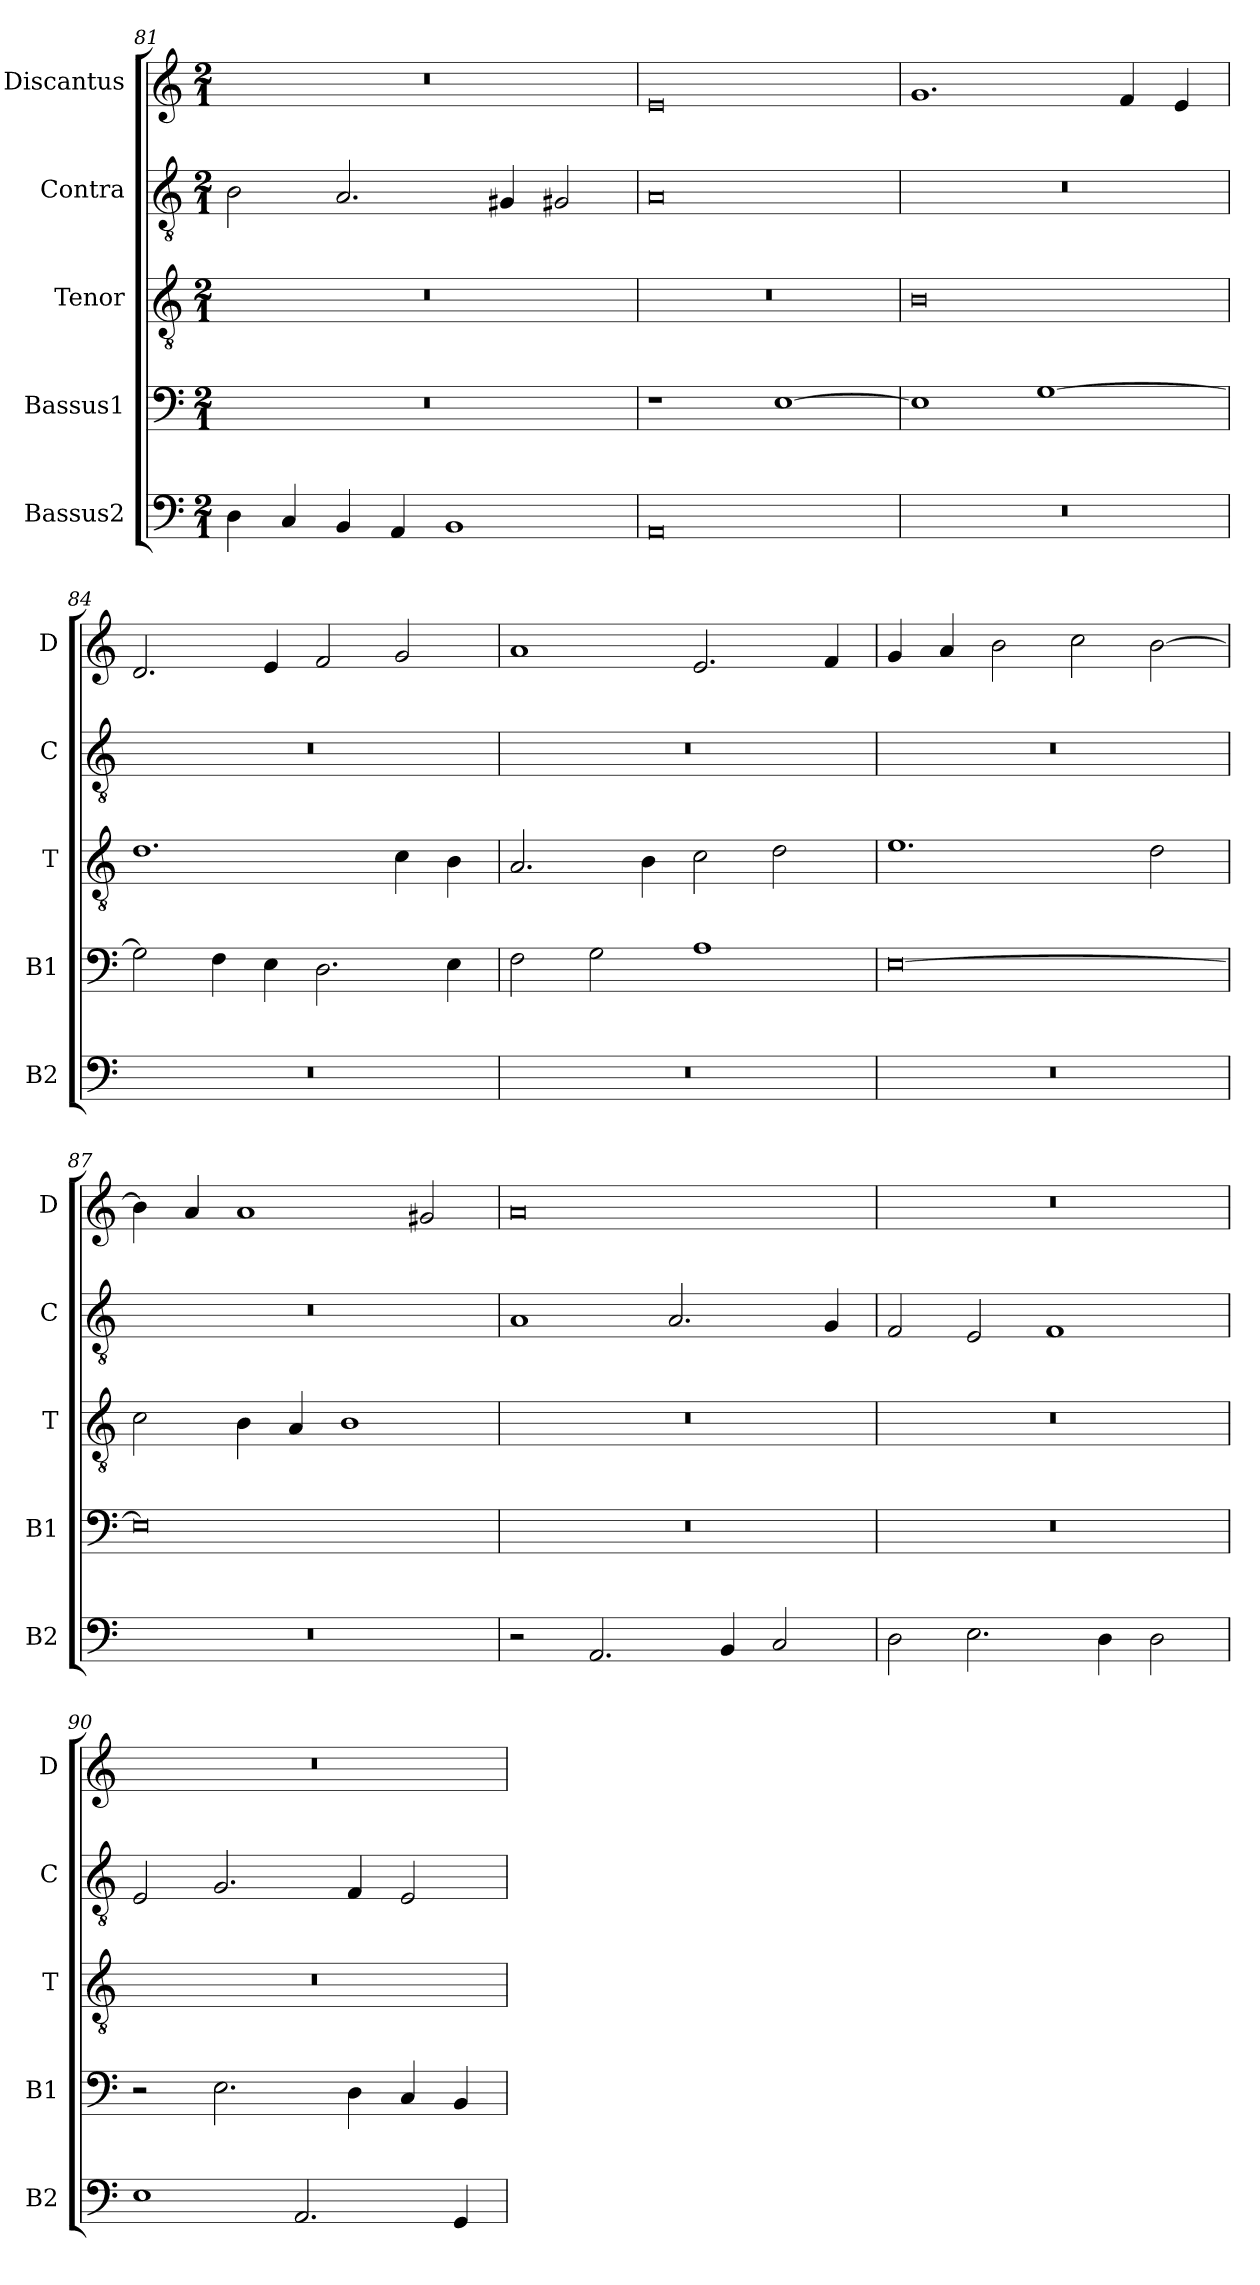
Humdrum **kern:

**kern	**kern	**kern	**kern	**kern
*part5	*part4	*part3	*part2	*part1
*staff5	*staff4	*staff3	*staff2	*staff1
*I"Bassus2	*I"Bassus1	*I"Tenor	*I"Contra	*I"Discantus
*I'B2	*I'B1	*I'T	*I'C	*I'D
*clefF4	*clefF4	*clefGv2	*clefGv2	*clefG2
*k[]	*k[]	*k[]	*k[]	*k[]
*M2/1	*M2/1	*M2/1	*M2/1	*M2/1
=81	=81	=81	=81	=81
4D\	0r	0r	2B\	0r
4C/	.	.	.	.
4BB/	.	.	2.A/	.
4AA/	.	.	.	.
1BB	.	.	.	.
.	.	.	4G#X/	.
.	.	.	2G#X/	.
=82	=82	=82	=82	=82
0AA	1r	0r	0A	0e
.	[1E	.	.	.
=83	=83	=83	=83	=83
0r	1E]	0B	0r	1.g
.	[1G	.	.	.
.	.	.	.	4f/
.	.	.	.	4e/
=84	=84	=84	=84	=84
0r	2G\]	1.d	0r	2.d/
.	4F\	.	.	.
.	4E\	.	.	4e/
.	2.D\	.	.	2f/
.	.	4c\	.	2g/
.	4E\	4B\	.	.
=85	=85	=85	=85	=85
0r	2F\	2.A/	0r	1a
.	2G\	.	.	.
.	.	4B\	.	.
.	1A	2c\	.	2.e/
.	.	2d\	.	.
.	.	.	.	4f/
=86	=86	=86	=86	=86
0r	[0E	1.e	0r	4g/
.	.	.	.	4a/
.	.	.	.	2b\
.	.	.	.	2cc\
.	.	2d\	.	[2b\
=87	=87	=87	=87	=87
0r	0E]	2c\	0r	4b\]
.	.	.	.	4a/
.	.	4B\	.	1a
.	.	4A/	.	.
.	.	1B	.	.
.	.	.	.	2g#X/
=88	=88	=88	=88	=88
2r	0r	0r	1A	0a
2.AA/	.	.	.	.
.	.	.	2.A/	.
4BB/	.	.	.	.
2C/	.	.	.	.
.	.	.	4G/	.
=89	=89	=89	=89	=89
2D\	0r	0r	2F/	0r
2.E\	.	.	2E/	.
.	.	.	1F	.
4D\	.	.	.	.
2D\	.	.	.	.
=90	=90	=90	=90	=90
1E	2r	0r	2E/	0r
.	2.E\	.	2.G/	.
2.AA/	.	.	.	.
.	4D\	.	4F/	.
.	4C/	.	2E/	.
4GG/	4BB/	.	.	.
=	=	=	=	=
*-	*-	*-	*-	*-
